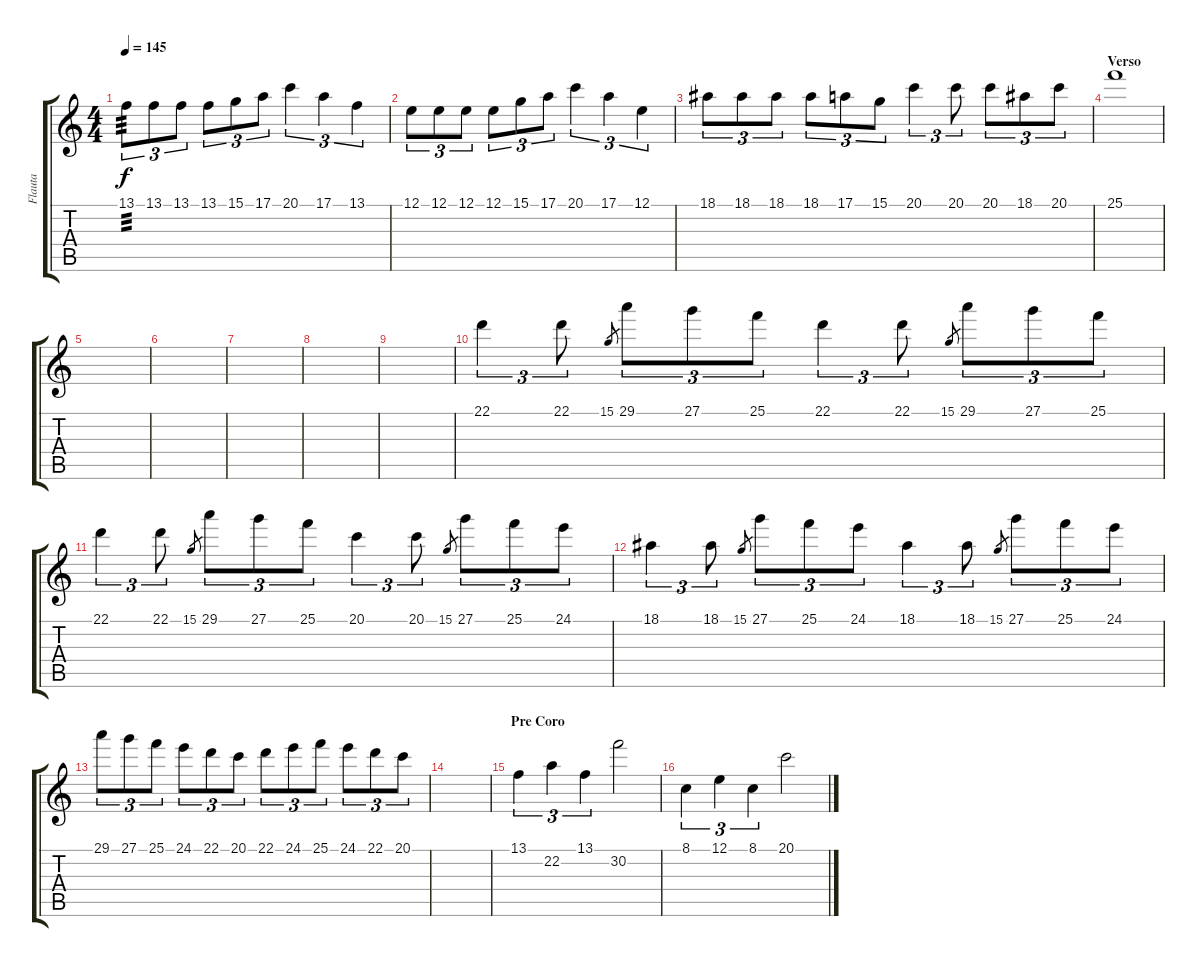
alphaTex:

\track ("Flauta" "Flauta") {instrument flute}
\staff {score tabs}
\tuning (E4 B3 G3 D3 A2 E2) {hide}
\ts (4 4)
\tempo 145
\clef g2
\ks c
13.1.8{tu (3 2) tp 3 dy f} 13.1.8{tu (3 2)} 13.1.8{tu (3 2)} 13.1.8{tu (3 2)} 15.1.8{tu (3 2)} 17.1.8{tu (3 2)} 20.1.4{tu (3 2)} 17.1.4{tu (3 2)} 13.1.4{tu (3 2)} |
12.1.8{tu (3 2)} 12.1.8{tu (3 2)} 12.1.8{tu (3 2)} 12.1.8{tu (3 2)} 15.1.8{tu (3 2)} 17.1.8{tu (3 2)} 20.1.4{tu (3 2)} 17.1.4{tu (3 2)} 12.1.4{tu (3 2)} |
18.1.8{tu (3 2)} 18.1.8{tu (3 2)} 18.1.8{tu (3 2)} 18.1.8{tu (3 2)} 17.1.8{tu (3 2)} 15.1.8{tu (3 2)} 20.1.4{tu (3 2)} 20.1.8{tu (3 2)} 20.1.8{tu (3 2)} 18.1.8{tu (3 2)} 20.1.8{tu (3 2)} |
\section ("" "Verso")
25.1.1 |
|
|
|
|
|
22.1.4{tu (3 2)} 22.1.8{tu (3 2)} 15.1.8{gr} 29.1.8{tu (3 2)} 27.1.8{tu (3 2)} 25.1.8{tu (3 2)} 22.1.4{tu (3 2)} 22.1.8{tu (3 2)} 15.1.8{gr} 29.1.8{tu (3 2)} 27.1.8{tu (3 2)} 25.1.8{tu (3 2)} |
22.1.4{tu (3 2)} 22.1.8{tu (3 2)} 15.1.8{gr} 29.1.8{tu (3 2)} 27.1.8{tu (3 2)} 25.1.8{tu (3 2)} 20.1.4{tu (3 2)} 20.1.8{tu (3 2)} 15.1.8{gr} 27.1.8{tu (3 2)} 25.1.8{tu (3 2)} 24.1.8{tu (3 2)} |
18.1.4{tu (3 2)} 18.1.8{tu (3 2)} 15.1.8{gr} 27.1.8{tu (3 2)} 25.1.8{tu (3 2)} 24.1.8{tu (3 2)} 18.1.4{tu (3 2)} 18.1.8{tu (3 2)} 15.1.8{gr} 27.1.8{tu (3 2)} 25.1.8{tu (3 2)} 24.1.8{tu (3 2)} |
29.1.8{tu (3 2)} 27.1.8{tu (3 2)} 25.1.8{tu (3 2)} 24.1.8{tu (3 2)} 22.1.8{tu (3 2)} 20.1.8{tu (3 2)} 22.1.8{tu (3 2)} 24.1.8{tu (3 2)} 25.1.8{tu (3 2)} 24.1.8{tu (3 2)} 22.1.8{tu (3 2)} 20.1.8{tu (3 2)} |
|
\section ("" "Pre Coro")
13.1.4{tu (3 2)} 22.2.4{tu (3 2)} 13.1.4{tu (3 2)} 30.2.2 |
8.1.4{tu (3 2)} 12.1.4{tu (3 2)} 8.1.4{tu (3 2)} 20.1.2
